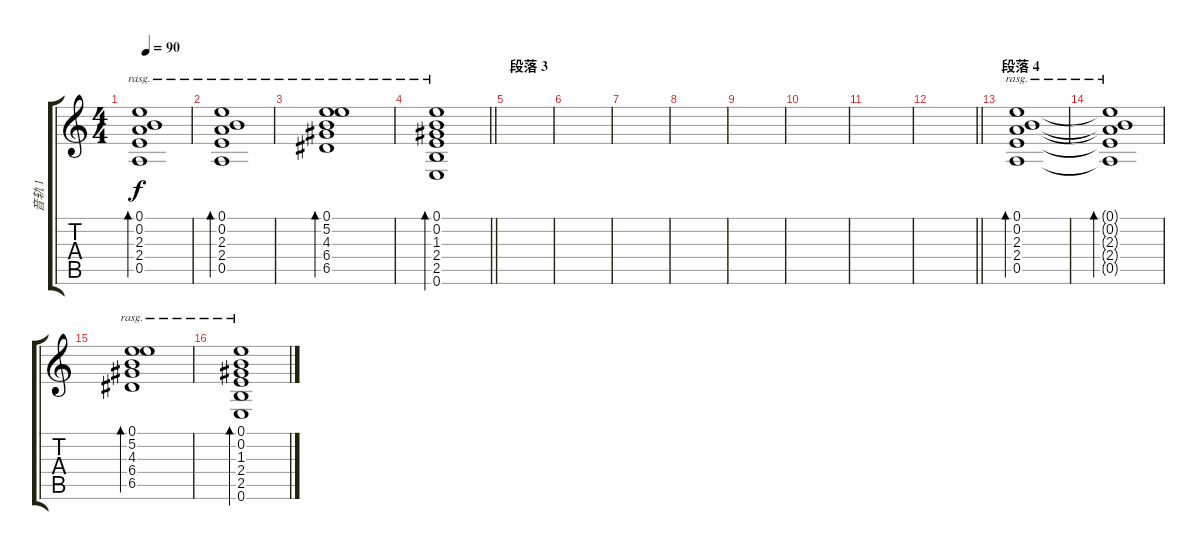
\track ("音轨 1" "音轨 1") {instrument electricguitarclean}
\staff {score tabs}
\tuning (E4 B3 G3 D3 A2 E2) {hide}
\ts (4 4)
\tempo 90
\clef g2
\ks c
(0.1 0.2 2.3 2.4 0.5).1{bd 120 rasg ii dy f} |
(0.1 0.2 2.3 2.4 0.5).1{bd 120 rasg ii} |
(0.1 5.2 4.3 6.4 6.5).1{bd 120 rasg ii} |
\barLineRight lightlight
(0.1 0.2 1.3 2.4 2.5 0.6).1{bd 120 rasg ii} |
\section ("" "段落 3")
|
|
|
|
|
|
|
\barLineRight lightlight
|
\section ("" "段落 4")
(0.1 0.2 2.3 2.4 0.5).1{bd 120 rasg ii} |
(0.1{t} 0.2{t} 2.3{t} 2.4{t} 0.5{t}).1{bd 120 rasg ii} |
(0.1 5.2 4.3 6.4 6.5).1{bd 120 rasg ii} |
(0.1 0.2 1.3 2.4 2.5 0.6).1{bd 120 rasg ii}
